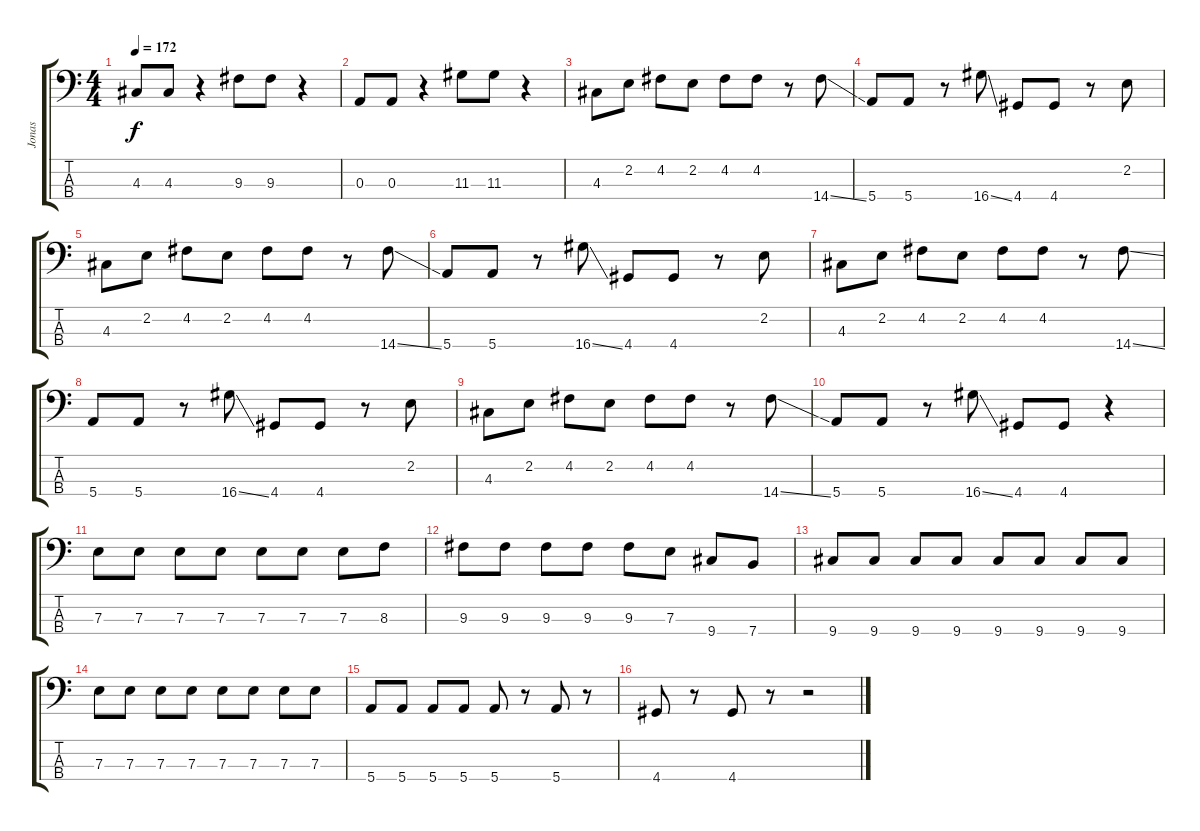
\track ("Jonas" "Jonas") {instrument slapbass2}
\staff {score tabs}
\tuning (G2 D2 A1 E1) {hide}
\ts (4 4)
\tempo 172
\clef f4
\ks c
4.3.8{dy f} 4.3.8 r.4 9.3.8 9.3.8 r.4 |
0.3.8 0.3.8 r.4 11.3.8 11.3.8 r.4 |
4.3.8 2.2.8 4.2.8 2.2.8 4.2.8 4.2.8 r.8 14.4{ss}.8 |
5.4.8 5.4.8 r.8 16.4{ss}.8 4.4.8 4.4.8 r.8 2.2.8 |
4.3.8 2.2.8 4.2.8 2.2.8 4.2.8 4.2.8 r.8 14.4{ss}.8 |
5.4.8 5.4.8 r.8 16.4{ss}.8 4.4.8 4.4.8 r.8 2.2.8 |
4.3.8 2.2.8 4.2.8 2.2.8 4.2.8 4.2.8 r.8 14.4{ss}.8 |
5.4.8 5.4.8 r.8 16.4{ss}.8 4.4.8 4.4.8 r.8 2.2.8 |
4.3.8 2.2.8 4.2.8 2.2.8 4.2.8 4.2.8 r.8 14.4{ss}.8 |
5.4.8 5.4.8 r.8 16.4{ss}.8 4.4.8 4.4.8 r.4 |
7.3.8 7.3.8 7.3.8 7.3.8 7.3.8 7.3.8 7.3.8 8.3.8 |
9.3.8 9.3.8 9.3.8 9.3.8 9.3.8 7.3.8 9.4.8 7.4.8 |
9.4.8 9.4.8 9.4.8 9.4.8 9.4.8 9.4.8 9.4.8 9.4.8 |
7.3.8 7.3.8 7.3.8 7.3.8 7.3.8 7.3.8 7.3.8 7.3.8 |
5.4.8 5.4.8 5.4.8 5.4.8 5.4.8 r.8 5.4.8 r.8 |
4.4.8 r.8 4.4.8 r.8 r.2
